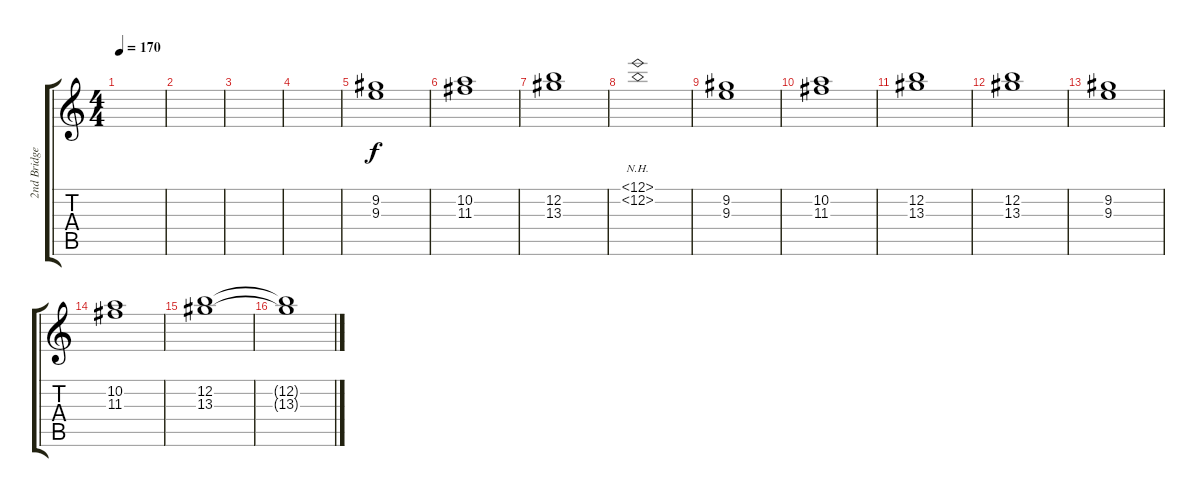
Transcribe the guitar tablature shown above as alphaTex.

\track ("2nd Bridge Guitar" "2nd Bridge") {instrument acousticguitarsteel}
\staff {score tabs}
\tuning (E4 B3 G3 D3 A2 E2) {hide}
\ts (4 4)
\tempo 170
\clef g2
\ks c
|
|
|
|
(9.2 9.3).1 |
(10.2 11.3).1 |
(12.2 13.3).1 |
(12.1{nh} 12.2{nh}).1 |
(9.2 9.3).1 |
(10.2 11.3).1 |
(12.2 13.3).1 |
(12.2 13.3).1 |
(9.2 9.3).1 |
(10.2 11.3).1 |
(12.2 13.3).1 |
(12.2{t} 13.3{t}).1
